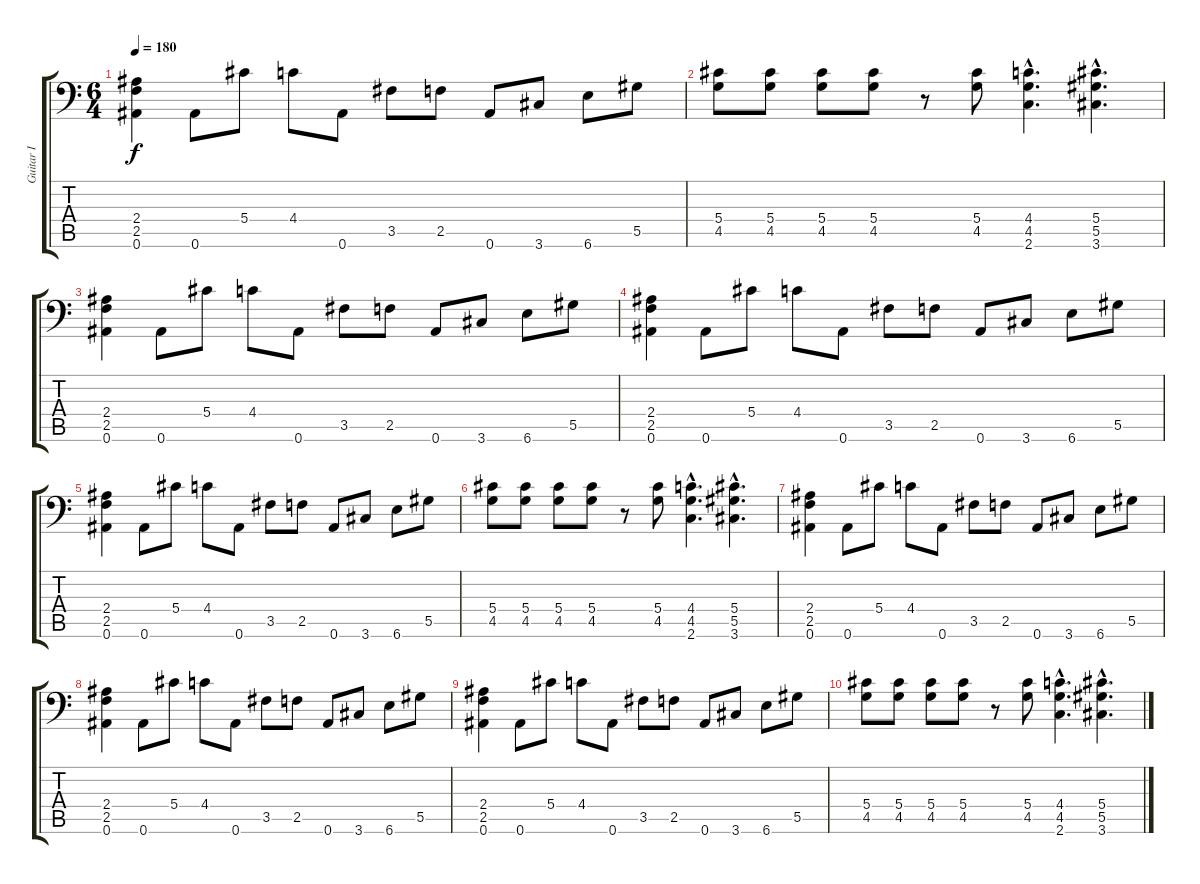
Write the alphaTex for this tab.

\track ("Guitar I" "Guitar I") {instrument distortionguitar}
\staff {score tabs}
\tuning (Bb3 F3 Db3 Ab2 Eb2 Bb1) {hide}
\ts (6 4)
\tempo 180
\clef f4
\ks c
(2.4 2.5 0.6).4{dy f} 0.6.8 5.4.8 4.4.8 0.6.8 3.5.8 2.5.8 0.6.8 3.6.8 6.6.8 5.5.8 |
(5.4 4.5).8 (5.4 4.5).8 (5.4 4.5).8 (5.4 4.5).8 r.8 (5.4 4.5).8 (4.4{hac} 4.5{hac} 2.6{hac}).4{d} (5.4{hac} 5.5{hac} 3.6{hac}).4{d} |
(2.4 2.5 0.6).4 0.6.8 5.4.8 4.4.8 0.6.8 3.5.8 2.5.8 0.6.8 3.6.8 6.6.8 5.5.8 |
(2.4 2.5 0.6).4 0.6.8 5.4.8 4.4.8 0.6.8 3.5.8 2.5.8 0.6.8 3.6.8 6.6.8 5.5.8 |
(2.4 2.5 0.6).4 0.6.8 5.4.8 4.4.8 0.6.8 3.5.8 2.5.8 0.6.8 3.6.8 6.6.8 5.5.8 |
(5.4 4.5).8 (5.4 4.5).8 (5.4 4.5).8 (5.4 4.5).8 r.8 (5.4 4.5).8 (4.4{hac} 4.5{hac} 2.6{hac}).4{d} (5.4{hac} 5.5{hac} 3.6{hac}).4{d} |
(2.4 2.5 0.6).4 0.6.8 5.4.8 4.4.8 0.6.8 3.5.8 2.5.8 0.6.8 3.6.8 6.6.8 5.5.8 |
(2.4 2.5 0.6).4 0.6.8 5.4.8 4.4.8 0.6.8 3.5.8 2.5.8 0.6.8 3.6.8 6.6.8 5.5.8 |
(2.4 2.5 0.6).4 0.6.8 5.4.8 4.4.8 0.6.8 3.5.8 2.5.8 0.6.8 3.6.8 6.6.8 5.5.8 |
(5.4 4.5).8 (5.4 4.5).8 (5.4 4.5).8 (5.4 4.5).8 r.8 (5.4 4.5).8 (4.4{hac} 4.5{hac} 2.6{hac}).4{d} (5.4{hac} 5.5{hac} 3.6{hac}).4{d}
